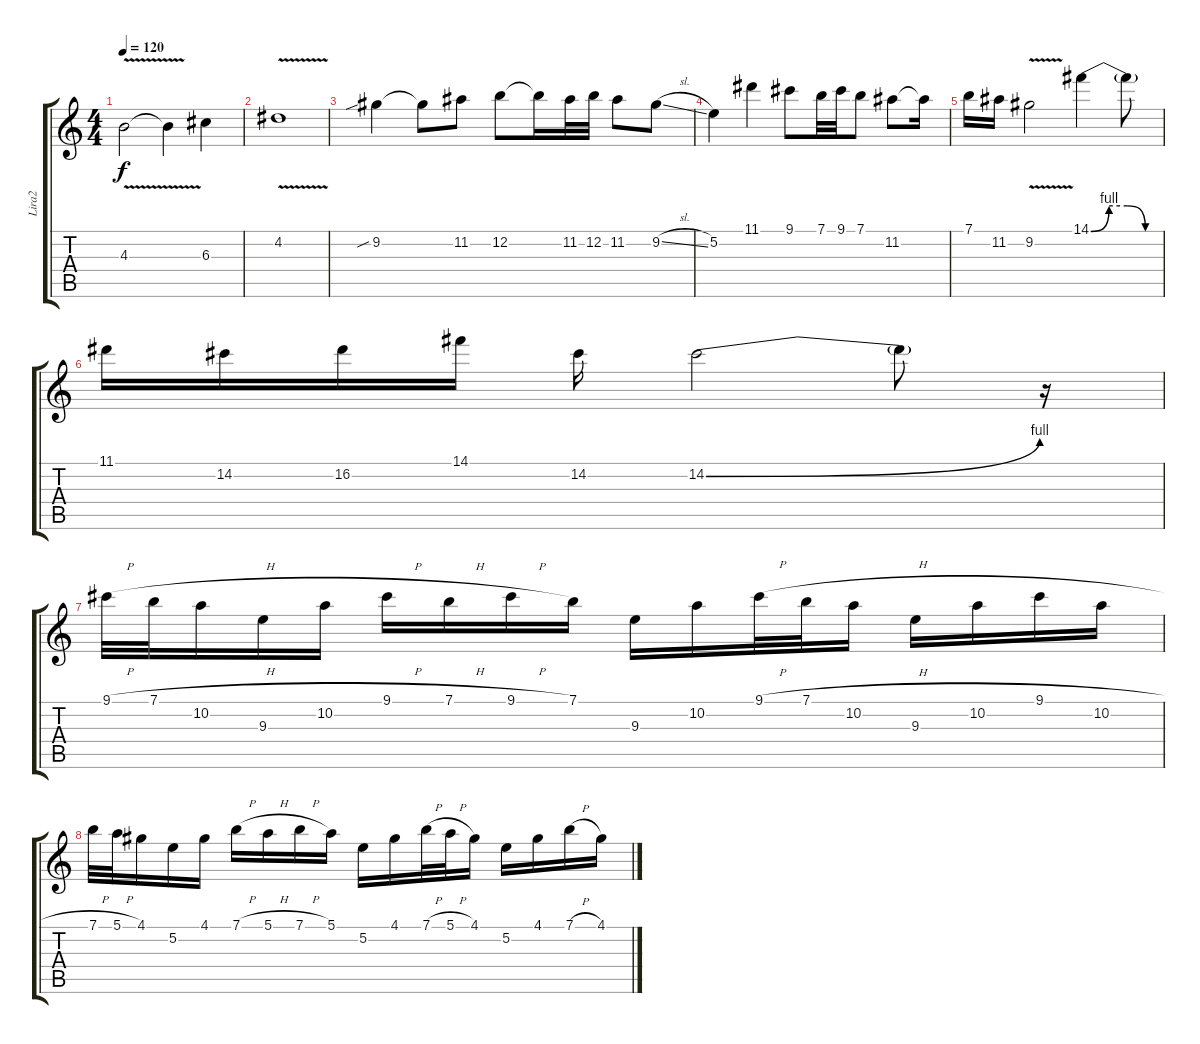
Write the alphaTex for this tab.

\track ("Lira2" "Lira2") {instrument distortionguitar}
\staff {score tabs}
\tuning (E4 B3 G3 D3 A2 D2) {hide}
\ts (4 4)
\tempo 120
\clef g2
\ks c
4.3{v}.2{dy f} 4.3{t}.4 6.3.4 |
4.2{v}.1 |
9.2{sib}.4 9.2{t}.8 11.2.8 12.2.8 12.2{t}.16 11.2.32 12.2.32 11.2.8 9.2{sl}.8 |
5.2.4 11.1.4 9.1.8 7.1.32 9.1.32 7.1.8 11.2.8 11.2{t}.16 |
7.1.16 11.2.16 9.2{v}.2 14.1{be (custom 0 0 15 4 30 4 45 0 60 0)}.4 14.1{t}.8 |
11.1.16 14.2.16 16.2.16 14.1.16 14.2.16 14.2{be (bend 0 0 60 4)}.2 14.2{t}.8 r.16 |
9.1{h}.32 7.1{h}.32 10.2.16 9.3.16 10.2.16 9.1{h}.16 7.1{h}.16 9.1{h}.16 7.1.16 9.3.16 10.2.16 9.1{h}.32 7.1{h}.32 10.2.16 9.3.16 10.2.16 9.1{h}.16 10.2.16 |
7.1{h}.32 5.1{h}.32 4.1.16 5.2.16 4.1.16 7.1{h}.16 5.1{h}.16 7.1{h}.16 5.1.16 5.2.16 4.1.16 7.1{h}.32 5.1{h}.32 4.1.16 5.2.16 4.1.16 7.1{h}.16 4.1.16
